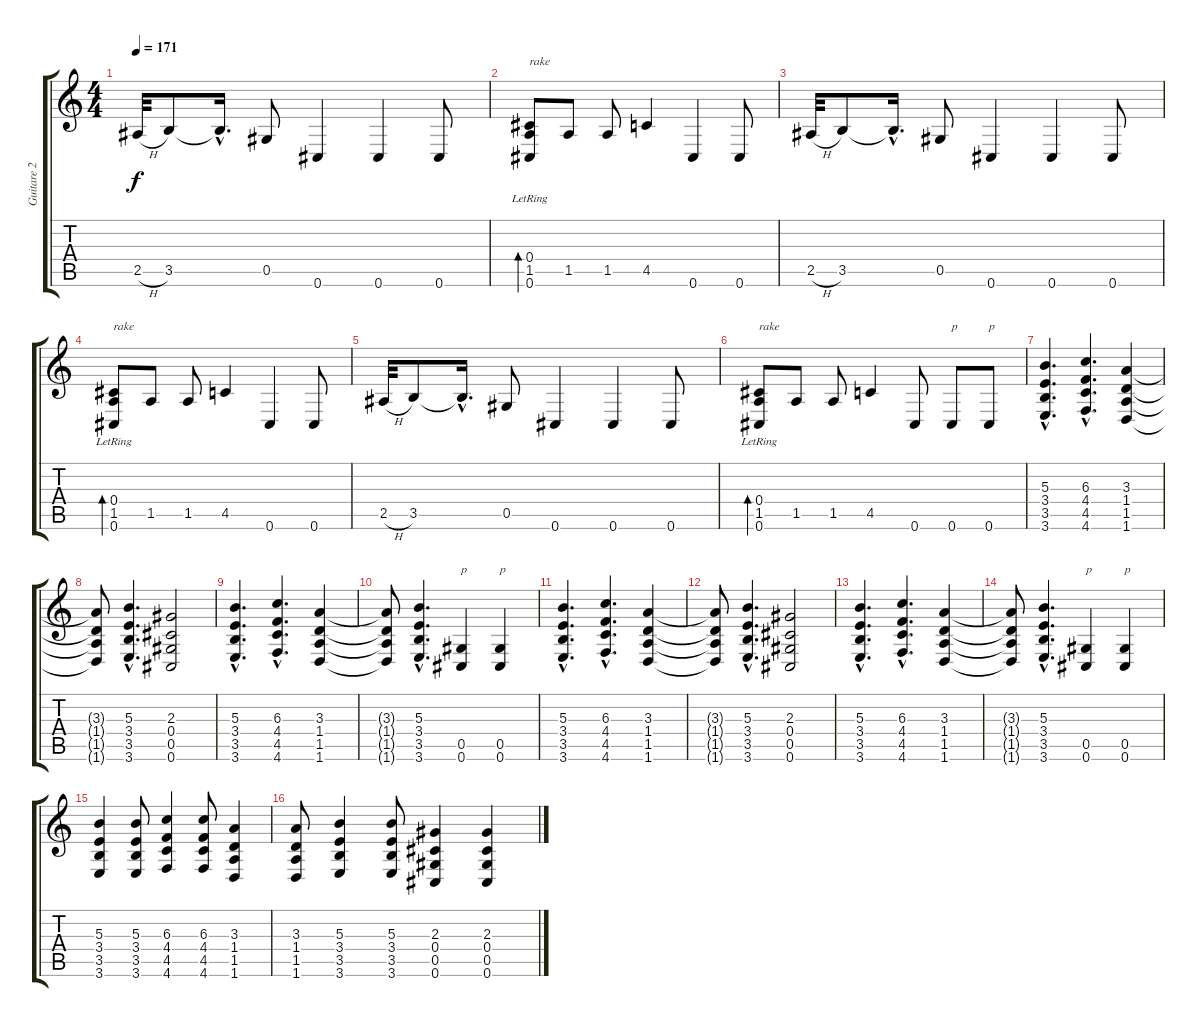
\track ("Guitare 2" "Guitare 2") {instrument distortionguitar}
\staff {score tabs}
\tuning (Eb4 Bb3 Gb3 Db3 Ab2 Db2) {hide}
\ts (4 4)
\tempo 171
\clef g2
\ks c
2.5{h}.32{dy f} 3.5.8 3.5{hac t}.16{d} 0.5.8 0.6.4 0.6.4 0.6.8 |
(0.4{lr} 1.5 0.6{lr}).8{bd 480 txt "rake"} 1.5.8 1.5.8 4.5.4 0.6.4 0.6.8 |
2.5{h}.32 3.5.8 3.5{hac t}.16{d} 0.5.8 0.6.4 0.6.4 0.6.8 |
(0.4{lr} 1.5 0.6{lr}).8{bd 480 txt "rake"} 1.5.8 1.5.8 4.5.4 0.6.4 0.6.8 |
2.5{h}.32 3.5.8 3.5{hac t}.16{d} 0.5.8 0.6.4 0.6.4 0.6.8 |
(0.4{lr} 1.5 0.6{lr}).8{bd 480 txt "rake"} 1.5.8 1.5.8 4.5.4 0.6.8 0.6.8{txt "p" volume 13 balance 8 instrument distortionguitar} 0.6.8{txt "p"} |
(5.3{hac} 3.4{hac} 3.5{hac} 3.6{hac}).4{d} (6.3{hac} 4.4{hac} 4.5{hac} 4.6{hac}).4{d} (3.3 1.4 1.5 1.6).4 |
(3.3{t} 1.4{t} 1.5{t} 1.6{t}).8 (5.3{hac} 3.4{hac} 3.5{hac} 3.6{hac}).4{d} (2.3 0.4 0.5 0.6).2 |
(5.3{hac} 3.4{hac} 3.5{hac} 3.6{hac}).4{d} (6.3{hac} 4.4{hac} 4.5{hac} 4.6{hac}).4{d} (3.3 1.4 1.5 1.6).4 |
(3.3{t} 1.4{t} 1.5{t} 1.6{t}).8 (5.3{hac} 3.4{hac} 3.5{hac} 3.6{hac}).4{d} (0.5 0.6).4{txt "p"} (0.5 0.6).4{txt "p"} |
(5.3{hac} 3.4{hac} 3.5{hac} 3.6{hac}).4{d} (6.3{hac} 4.4{hac} 4.5{hac} 4.6{hac}).4{d} (3.3 1.4 1.5 1.6).4 |
(3.3{t} 1.4{t} 1.5{t} 1.6{t}).8 (5.3{hac} 3.4{hac} 3.5{hac} 3.6{hac}).4{d} (2.3 0.4 0.5 0.6).2 |
(5.3{hac} 3.4{hac} 3.5{hac} 3.6{hac}).4{d} (6.3{hac} 4.4{hac} 4.5{hac} 4.6{hac}).4{d} (3.3 1.4 1.5 1.6).4 |
(3.3{t} 1.4{t} 1.5{t} 1.6{t}).8 (5.3{hac} 3.4{hac} 3.5{hac} 3.6{hac}).4{d} (0.5 0.6).4{txt "p"} (0.5 0.6).4{txt "p"} |
(5.3 3.4 3.5 3.6).4 (5.3 3.4 3.5 3.6).8 (6.3 4.4 4.5 4.6).4 (6.3 4.4 4.5 4.6).8 (3.3 1.4 1.5 1.6).4 |
(3.3 1.4 1.5 1.6).8 (5.3 3.4 3.5 3.6).4 (5.3 3.4 3.5 3.6).8 (2.3 0.4 0.5 0.6).4 (2.3 0.4 0.5 0.6).4
